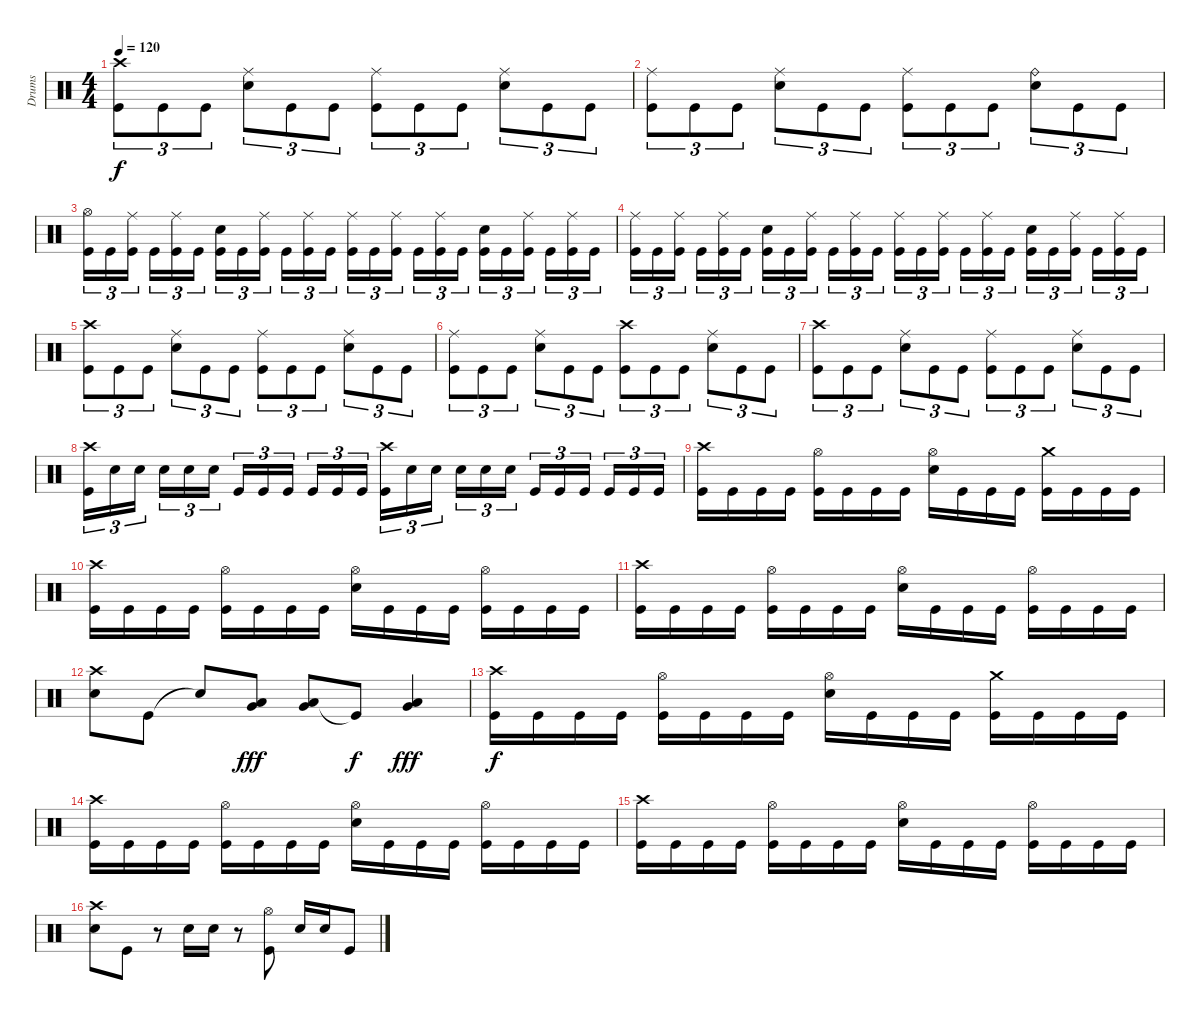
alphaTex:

\track ("Drums" "Drums") {instrument percussion}
\staff {score}
\articulation defaults
\ts (4 4)
\tempo 120
\clef neutral
\ks c
("Crash high (hit)" "Kick (hit)").8{tu (3 2) dy f} "Kick (hit)".8{tu (3 2)} "Kick (hit)".8{tu (3 2)} ("Ride (middle)" "Electric Snare (hit)").8{tu (3 2)} "Kick (hit)".8{tu (3 2)} "Kick (hit)".8{tu (3 2)} ("Ride (middle)" "Kick (hit)").8{tu (3 2)} "Kick (hit)".8{tu (3 2)} "Kick (hit)".8{tu (3 2)} ("Ride (middle)" "Electric Snare (hit)").8{tu (3 2)} "Kick (hit)".8{tu (3 2)} "Kick (hit)".8{tu (3 2)} |
("Ride (middle)" "Kick (hit)").8{tu (3 2)} "Kick (hit)".8{tu (3 2)} "Kick (hit)".8{tu (3 2)} ("Ride (middle)" "Electric Snare (hit)").8{tu (3 2)} "Kick (hit)".8{tu (3 2)} "Kick (hit)".8{tu (3 2)} ("Ride (middle)" "Kick (hit)").8{tu (3 2)} "Kick (hit)".8{tu (3 2)} "Kick (hit)".8{tu (3 2)} ("Ride (bell)" "Electric Snare (hit)").8{tu (3 2)} "Kick (hit)".8{tu (3 2)} "Kick (hit)".8{tu (3 2)} |
("Hi-Hat (open)" "Kick (hit)").16{tu (3 2)} "Kick (hit)".16{tu (3 2)} ("Ride (middle)" "Kick (hit)").16{tu (3 2)} "Kick (hit)".16{tu (3 2)} ("Ride (middle)" "Kick (hit)").16{tu (3 2)} "Kick (hit)".16{tu (3 2)} ("Electric Snare (hit)" "Kick (hit)").16{tu (3 2)} "Kick (hit)".16{tu (3 2)} ("Ride (middle)" "Kick (hit)").16{tu (3 2)} "Kick (hit)".16{tu (3 2)} ("Ride (middle)" "Kick (hit)").16{tu (3 2)} "Kick (hit)".16{tu (3 2)} ("Ride (middle)" "Kick (hit)").16{tu (3 2)} "Kick (hit)".16{tu (3 2)} ("Ride (middle)" "Kick (hit)").16{tu (3 2)} "Kick (hit)".16{tu (3 2)} ("Ride (middle)" "Kick (hit)").16{tu (3 2)} "Kick (hit)".16{tu (3 2)} ("Electric Snare (hit)" "Kick (hit)").16{tu (3 2)} "Kick (hit)".16{tu (3 2)} ("Ride (middle)" "Kick (hit)").16{tu (3 2)} "Kick (hit)".16{tu (3 2)} ("Ride (middle)" "Kick (hit)").16{tu (3 2)} "Kick (hit)".16{tu (3 2)} |
("Ride (middle)" "Kick (hit)").16{tu (3 2)} "Kick (hit)".16{tu (3 2)} ("Ride (middle)" "Kick (hit)").16{tu (3 2)} "Kick (hit)".16{tu (3 2)} ("Ride (middle)" "Kick (hit)").16{tu (3 2)} "Kick (hit)".16{tu (3 2)} ("Electric Snare (hit)" "Kick (hit)").16{tu (3 2)} "Kick (hit)".16{tu (3 2)} ("Ride (middle)" "Kick (hit)").16{tu (3 2)} "Kick (hit)".16{tu (3 2)} ("Ride (middle)" "Kick (hit)").16{tu (3 2)} "Kick (hit)".16{tu (3 2)} ("Ride (middle)" "Kick (hit)").16{tu (3 2)} "Kick (hit)".16{tu (3 2)} ("Ride (middle)" "Kick (hit)").16{tu (3 2)} "Kick (hit)".16{tu (3 2)} ("Ride (middle)" "Kick (hit)").16{tu (3 2)} "Kick (hit)".16{tu (3 2)} ("Electric Snare (hit)" "Kick (hit)").16{tu (3 2)} "Kick (hit)".16{tu (3 2)} ("Ride (middle)" "Kick (hit)").16{tu (3 2)} "Kick (hit)".16{tu (3 2)} ("Ride (middle)" "Kick (hit)").16{tu (3 2)} "Kick (hit)".16{tu (3 2)} |
("Crash high (hit)" "Kick (hit)").8{tu (3 2)} "Kick (hit)".8{tu (3 2)} "Kick (hit)".8{tu (3 2)} ("Ride (middle)" "Electric Snare (hit)").8{tu (3 2)} "Kick (hit)".8{tu (3 2)} "Kick (hit)".8{tu (3 2)} ("Ride (middle)" "Kick (hit)").8{tu (3 2)} "Kick (hit)".8{tu (3 2)} "Kick (hit)".8{tu (3 2)} ("Ride (middle)" "Electric Snare (hit)").8{tu (3 2)} "Kick (hit)".8{tu (3 2)} "Kick (hit)".8{tu (3 2)} |
("Ride (middle)" "Kick (hit)").8{tu (3 2)} "Kick (hit)".8{tu (3 2)} "Kick (hit)".8{tu (3 2)} ("Ride (middle)" "Electric Snare (hit)").8{tu (3 2)} "Kick (hit)".8{tu (3 2)} "Kick (hit)".8{tu (3 2)} ("Crash high (hit)" "Kick (hit)").8{tu (3 2)} "Kick (hit)".8{tu (3 2)} "Kick (hit)".8{tu (3 2)} ("Ride (middle)" "Electric Snare (hit)").8{tu (3 2)} "Kick (hit)".8{tu (3 2)} "Kick (hit)".8{tu (3 2)} |
("Crash high (hit)" "Kick (hit)").8{tu (3 2)} "Kick (hit)".8{tu (3 2)} "Kick (hit)".8{tu (3 2)} ("Ride (middle)" "Electric Snare (hit)").8{tu (3 2)} "Kick (hit)".8{tu (3 2)} "Kick (hit)".8{tu (3 2)} ("Ride (middle)" "Kick (hit)").8{tu (3 2)} "Kick (hit)".8{tu (3 2)} "Kick (hit)".8{tu (3 2)} ("Ride (middle)" "Electric Snare (hit)").8{tu (3 2)} "Kick (hit)".8{tu (3 2)} "Kick (hit)".8{tu (3 2)} |
("Crash high (hit)" "Kick (hit)").16{tu (3 2)} "Electric Snare (hit)".16{tu (3 2)} "Electric Snare (hit)".16{tu (3 2)} "Electric Snare (hit)".16{tu (3 2)} "Electric Snare (hit)".16{tu (3 2)} "Electric Snare (hit)".16{tu (3 2)} "Kick (hit)".16{tu (3 2)} "Kick (hit)".16{tu (3 2)} "Kick (hit)".16{tu (3 2)} "Kick (hit)".16{tu (3 2)} "Kick (hit)".16{tu (3 2)} "Kick (hit)".16{tu (3 2)} ("Crash high (hit)" "Kick (hit)").16{tu (3 2)} "Electric Snare (hit)".16{tu (3 2)} "Electric Snare (hit)".16{tu (3 2)} "Electric Snare (hit)".16{tu (3 2)} "Electric Snare (hit)".16{tu (3 2)} "Electric Snare (hit)".16{tu (3 2)} "Kick (hit)".16{tu (3 2)} "Kick (hit)".16{tu (3 2)} "Kick (hit)".16{tu (3 2)} "Kick (hit)".16{tu (3 2)} "Kick (hit)".16{tu (3 2)} "Kick (hit)".16{tu (3 2)} |
("Crash high (hit)" "Kick (hit)").16 "Kick (hit)".16 "Kick (hit)".16 "Kick (hit)".16 ("Hi-Hat (open)" "Kick (hit)").16 "Kick (hit)".16 "Kick (hit)".16 "Kick (hit)".16 ("Hi-Hat (open)" "Electric Snare (hit)").16 "Kick (hit)".16 "Kick (hit)".16 "Kick (hit)".16 ("Crash medium (hit)" "Kick (hit)").16 "Kick (hit)".16 "Kick (hit)".16 "Kick (hit)".16 |
("Crash high (hit)" "Kick (hit)").16 "Kick (hit)".16 "Kick (hit)".16 "Kick (hit)".16 ("Hi-Hat (open)" "Kick (hit)").16 "Kick (hit)".16 "Kick (hit)".16 "Kick (hit)".16 ("Hi-Hat (open)" "Electric Snare (hit)").16 "Kick (hit)".16 "Kick (hit)".16 "Kick (hit)".16 ("Hi-Hat (open)" "Kick (hit)").16 "Kick (hit)".16 "Kick (hit)".16 "Kick (hit)".16 |
("Crash high (hit)" "Kick (hit)").16 "Kick (hit)".16 "Kick (hit)".16 "Kick (hit)".16 ("Hi-Hat (open)" "Kick (hit)").16 "Kick (hit)".16 "Kick (hit)".16 "Kick (hit)".16 ("Hi-Hat (open)" "Electric Snare (hit)").16 "Kick (hit)".16 "Kick (hit)".16 "Kick (hit)".16 ("Hi-Hat (open)" "Kick (hit)").16 "Kick (hit)".16 "Kick (hit)".16 "Kick (hit)".16 |
("Crash high (hit)" "Electric Snare (hit)").8 "Kick (hit)".8 "Snare (hit)"{t}.8 ("Low Tom (hit)" "Very Low Tom (hit)").8{bu 240 dy fff} ("Low Tom (hit)" "Very Low Tom (hit)").8{bu 240} "Kick (hit)"{t}.8{dy f} ("Low Tom (hit)" "Very Low Tom (hit)").4{bu 240 dy fff} |
("Crash high (hit)" "Kick (hit)").16{dy f} "Kick (hit)".16 "Kick (hit)".16 "Kick (hit)".16 ("Hi-Hat (open)" "Kick (hit)").16 "Kick (hit)".16 "Kick (hit)".16 "Kick (hit)".16 ("Hi-Hat (open)" "Electric Snare (hit)").16 "Kick (hit)".16 "Kick (hit)".16 "Kick (hit)".16 ("Crash medium (hit)" "Kick (hit)").16 "Kick (hit)".16 "Kick (hit)".16 "Kick (hit)".16 |
("Crash high (hit)" "Kick (hit)").16 "Kick (hit)".16 "Kick (hit)".16 "Kick (hit)".16 ("Hi-Hat (open)" "Kick (hit)").16 "Kick (hit)".16 "Kick (hit)".16 "Kick (hit)".16 ("Hi-Hat (open)" "Electric Snare (hit)").16 "Kick (hit)".16 "Kick (hit)".16 "Kick (hit)".16 ("Hi-Hat (open)" "Kick (hit)").16 "Kick (hit)".16 "Kick (hit)".16 "Kick (hit)".16 |
("Crash high (hit)" "Kick (hit)").16 "Kick (hit)".16 "Kick (hit)".16 "Kick (hit)".16 ("Hi-Hat (open)" "Kick (hit)").16 "Kick (hit)".16 "Kick (hit)".16 "Kick (hit)".16 ("Hi-Hat (open)" "Electric Snare (hit)").16 "Kick (hit)".16 "Kick (hit)".16 "Kick (hit)".16 ("Hi-Hat (open)" "Kick (hit)").16 "Kick (hit)".16 "Kick (hit)".16 "Kick (hit)".16 |
("Crash high (hit)" "Electric Snare (hit)").8 "Kick (hit)".8 r.8 "Electric Snare (hit)".16 "Electric Snare (hit)".16 r.8 ("Hi-Hat (open)" "Kick (hit)").8 "Electric Snare (hit)".16 "Electric Snare (hit)".16 "Kick (hit)".8
